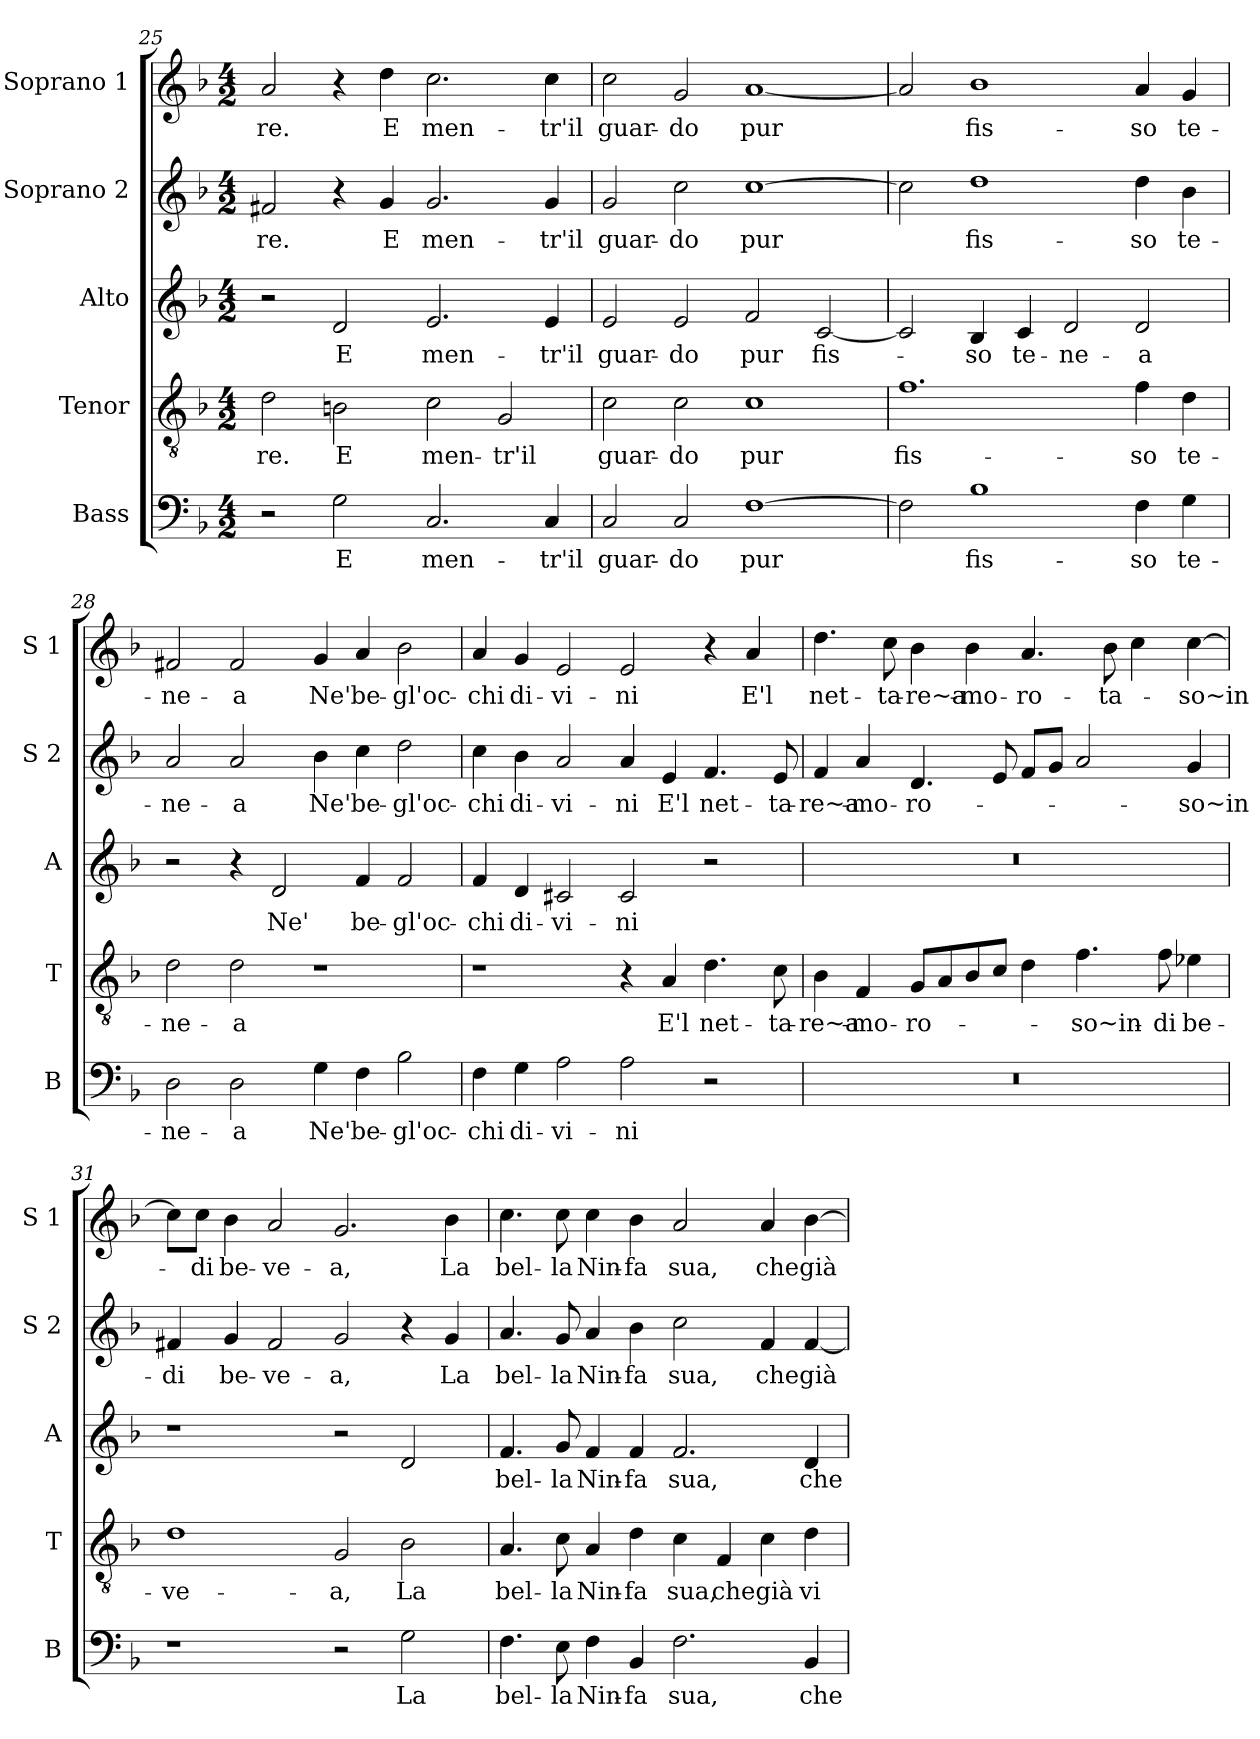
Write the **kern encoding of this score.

**kern	**text	**kern	**text	**kern	**text	**kern	**text	**kern	**text
*part5	*part5	*part4	*part4	*part3	*part3	*part2	*part2	*part1	*part1
*staff5	*staff5	*staff4	*staff4	*staff3	*staff3	*staff2	*staff2	*staff1	*staff1
*I"Bass	*	*I"Tenor	*	*I"Alto	*	*I"Soprano 2	*	*I"Soprano 1	*
*I'B	*	*I'T	*	*I'A	*	*I'S 2	*	*I'S 1	*
*clefF4	*	*clefGv2	*	*clefG2	*	*clefG2	*	*clefG2	*
*k[b-]	*	*k[b-]	*	*k[b-]	*	*k[b-]	*	*k[b-]	*
*F:	*	*F:	*	*F:	*	*F:	*	*F:	*
*M4/2	*	*M4/2	*	*M4/2	*	*M4/2	*	*M4/2	*
=25	=25	=25	=25	=25	=25	=25	=25	=25	=25
2r	.	2d\	-re.	2r	.	2f#X/	-re.	2a/	-re.
2G\	E	2Bn\	E	2d/	E	4r	.	4r	.
.	.	.	.	.	.	4g/	E	4dd\	E
2.C/	men-	2c\	men-	2.e/	men-	2.g/	men-	2.cc\	men-
.	.	2G/	-tr'il	.	.	.	.	.	.
4C/	-tr'il	.	.	4e/	-tr'il	4g/	-tr'il	4cc\	-tr'il
=26	=26	=26	=26	=26	=26	=26	=26	=26	=26
2C/	guar-	2c\	guar-	2e/	guar-	2g/	guar-	2cc\	guar-
2C/	-do	2c\	-do	2e/	-do	2cc\	-do	2g/	-do
[1F	pur	1c	pur	2f/	pur	[1cc	pur	[1a	pur
.	.	.	.	[2c/	fis-	.	.	.	.
!!LO:LB:g=z
=27	=27	=27	=27	=27	=27	=27	=27	=27	=27
2F\]	.	1.f	fis-	2c/]	.	2cc\]	.	2a/]	.
1B-	fis-	.	.	4B-/	-so	1dd	fis-	1b-	fis-
.	.	.	.	4c/	te-	.	.	.	.
.	.	.	.	2d/	-ne-	.	.	.	.
4F\	-so	4f\	-so	2d/	-a	4dd\	-so	4a/	-so
4G\	te-	4d\	te-	.	.	4b-\	te-	4g/	te-
=28	=28	=28	=28	=28	=28	=28	=28	=28	=28
2D\	-ne-	2d\	-ne-	2r	.	2a/	-ne-	2f#X/	-ne-
2D\	-a	2d\	-a	4r	.	2a/	-a	2f#/	-a
.	.	.	.	2d/	Ne'	.	.	.	.
4G\	Ne'	1r	.	.	.	4b-\	Ne'	4g/	Ne'
4F\	be-	.	.	4f/	be-	4cc\	be-	4a/	be-
2B-\	-gl'oc-	.	.	2f/	-gl'oc-	2dd\	-gl'oc-	2b-\	-gl'oc-
=29	=29	=29	=29	=29	=29	=29	=29	=29	=29
4F\	-chi	1r	.	4f/	-chi	4cc\	-chi	4a/	-chi
4G\	di-	.	.	4d/	di-	4b-\	di-	4g/	di-
2A\	-vi-	.	.	2c#X/	-vi-	2a/	-vi-	2e/	-vi-
2A\	-ni	4r	.	2c#/	-ni	4a/	-ni	2e/	-ni
.	.	4A/	E'l	.	.	4e/	E'l	.	.
2r	.	4.d\	net-	2r	.	4.f/	net-	4r	.
.	.	.	.	.	.	.	.	4a/	E'l
.	.	8c\	-ta-	.	.	8e/	-ta-	.	.
!!LO:PB:g=z
=30	=30	=30	=30	=30	=30	=30	=30	=30	=30
0r	.	4B-\	-re~a-	0r	.	4f/	-re~a-	4.dd\	net-
.	.	4F/	-mo-	.	.	4a/	-mo-	.	.
.	.	.	.	.	.	.	.	8cc\	-ta-
.	.	8G/L	-ro-	.	.	4.d/	-ro-	4b-\	-re~a-
.	.	8A/	.	.	.	.	.	.	.
.	.	8B-/	.	.	.	.	.	4b-\	-mo-
.	.	8c/J	.	.	.	8e/	.	.	.
.	.	4d\	.	.	.	8f/L	.	4.a/	-ro-
.	.	.	.	.	.	8g/J	.	.	.
.	.	4.f\	-so~in-	.	.	2a/	.	.	.
.	.	.	.	.	.	.	.	8b-\	-ta-
.	.	.	.	.	.	.	.	4cc\	.
.	.	8f\	-di	.	.	.	.	.	.
.	.	4e-X\	be-	.	.	4g/	-so~in-	[4cc\	-so~in-
=31	=31	=31	=31	=31	=31	=31	=31	=31	=31
1r	.	1d	-ve-	1r	.	4f#X/	-di	8cc\L]	.
.	.	.	.	.	.	.	.	8cc\J	-di
.	.	.	.	.	.	4g/	be-	4b-\	be-
.	.	.	.	.	.	2f#/	-ve-	2a/	-ve-
2r	.	2G/	-a,	2r	.	2g/	-a,	2.g/	-a,
2G\	La	2B-\	La	2d/	.	4r	.	.	.
.	.	.	.	.	.	4g/	La	4b-\	La
!!LO:LB:g=z
=32	=32	=32	=32	=32	=32	=32	=32	=32	=32
4.F\	bel-	4.A/	bel-	4.f/	bel-	4.a/	bel-	4.cc\	bel-
8E\	-la	8c\	-la	8g/	-la	8g/	-la	8cc\	-la
4F\	Nin-	4A/	Nin-	4f/	Nin-	4a/	Nin-	4cc\	Nin-
4BB-/	-fa	4d\	-fa	4f/	-fa	4b-\	-fa	4b-\	-fa
2.F\	sua,	4c\	sua,	2.f/	sua,	2cc\	sua,	2a/	sua,
.	.	4F/	che	.	.	.	.	.	.
.	.	4c\	già	.	.	4f/	che	4a/	che
4BB-/	che	4d\	vi-	4d/	che	[4f/	già	[4b-\	già
=	=	=	=	=	=	=	=	=	=
*-	*-	*-	*-	*-	*-	*-	*-	*-	*-
